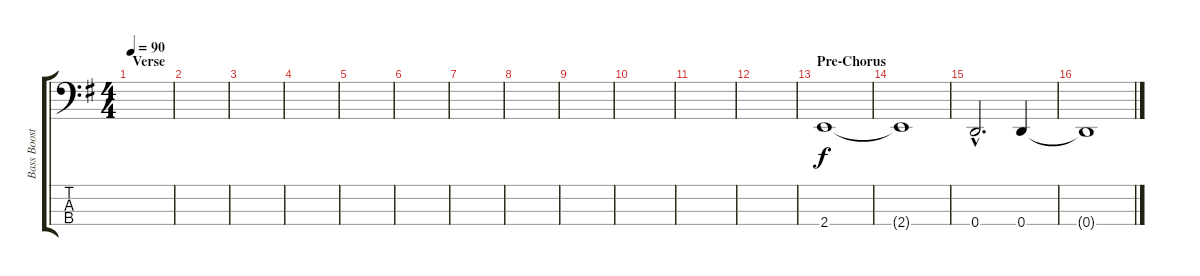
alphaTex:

\track ("Bass Boost" "Bass Boost") {instrument fretlessbass}
\staff {score tabs}
\tuning (G2 D2 A1 D1) {hide}
\ts (4 4)
\section ("" "Verse")
\tempo 90
\clef f4
\ks g
|
|
|
|
|
|
|
|
|
|
|
|
\section ("" "Pre-Chorus")
2.4.1{volume 16} |
2.4{t}.1 |
0.4{hac}.2{d} 0.4.4 |
0.4{t}.1
